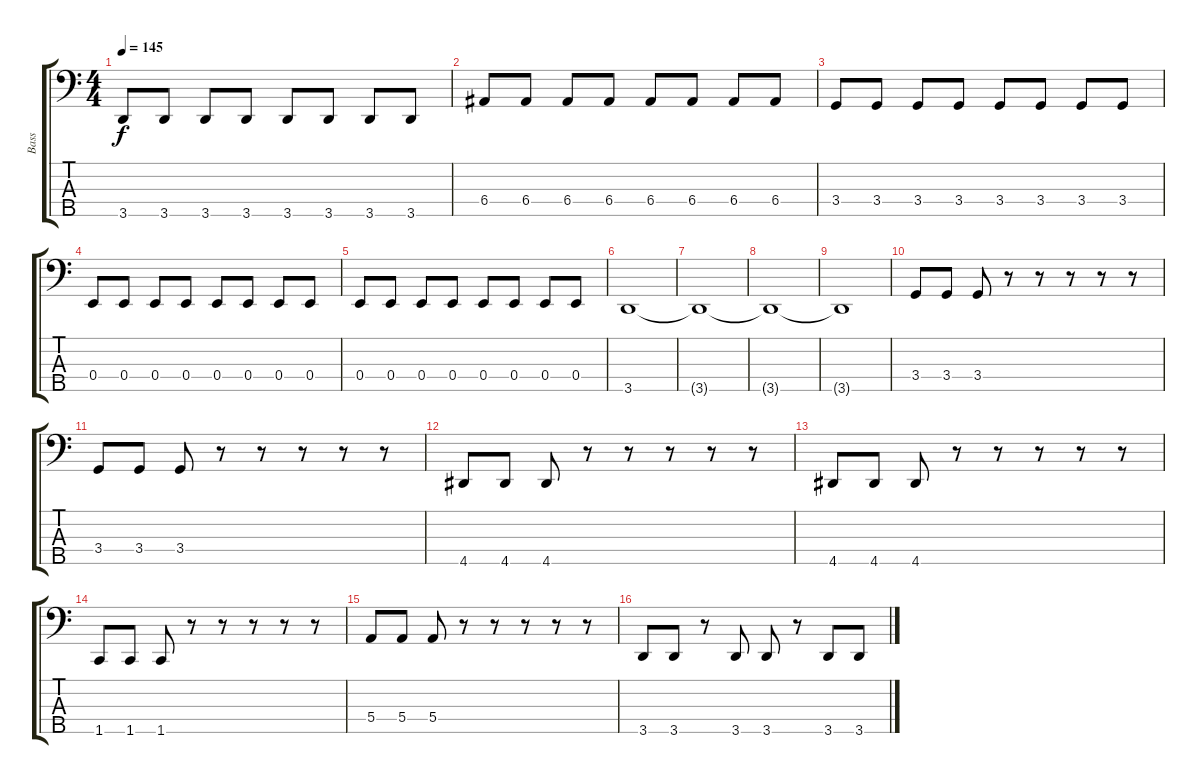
\track ("Bass" "Bass") {instrument electricbasspick}
\staff {score tabs}
\tuning (G2 D2 A1 E1 B0) {hide}
\ts (4 4)
\tempo 145
\clef f4
\ks c
3.5.8{dy f} 3.5.8 3.5.8 3.5.8 3.5.8 3.5.8 3.5.8 3.5.8 |
6.4.8 6.4.8 6.4.8 6.4.8 6.4.8 6.4.8 6.4.8 6.4.8 |
3.4.8 3.4.8 3.4.8 3.4.8 3.4.8 3.4.8 3.4.8 3.4.8 |
0.4.8 0.4.8 0.4.8 0.4.8 0.4.8 0.4.8 0.4.8 0.4.8 |
0.4.8 0.4.8 0.4.8 0.4.8 0.4.8 0.4.8 0.4.8 0.4.8 |
3.5.1 |
3.5{t}.1 |
3.5{t}.1 |
3.5{t}.1 |
3.4.8 3.4.8 3.4.8 r.8 r.8 r.8 r.8 r.8 |
3.4.8 3.4.8 3.4.8 r.8 r.8 r.8 r.8 r.8 |
4.5.8 4.5.8 4.5.8 r.8 r.8 r.8 r.8 r.8 |
4.5.8 4.5.8 4.5.8 r.8 r.8 r.8 r.8 r.8 |
1.5.8 1.5.8 1.5.8 r.8 r.8 r.8 r.8 r.8 |
5.4.8 5.4.8 5.4.8 r.8 r.8 r.8 r.8 r.8 |
3.5.8 3.5.8 r.8 3.5.8 3.5.8 r.8 3.5.8 3.5.8
